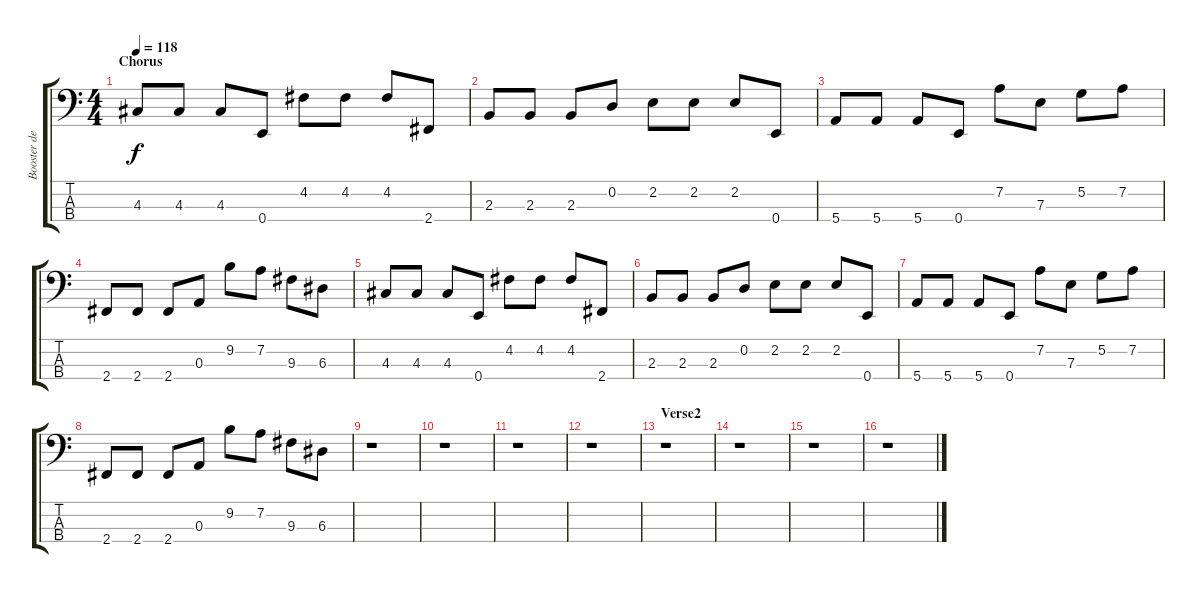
\track ("Booster del Bajo" "Booster de") {instrument electricbassfinger}
\staff {score tabs}
\tuning (G2 D2 A1 E1) {hide}
\ts (4 4)
\section ("" "Chorus")
\tempo 118
\clef f4
\ks c
4.3.8{dy f} 4.3.8 4.3.8 0.4.8 4.2.8 4.2.8 4.2.8 2.4.8 |
2.3.8 2.3.8 2.3.8 0.2.8 2.2.8 2.2.8 2.2.8 0.4.8 |
5.4.8 5.4.8 5.4.8 0.4.8 7.2.8 7.3.8 5.2.8 7.2.8 |
2.4.8 2.4.8 2.4.8 0.3.8 9.2.8 7.2.8 9.3.8 6.3.8 |
4.3.8 4.3.8 4.3.8 0.4.8 4.2.8 4.2.8 4.2.8 2.4.8 |
2.3.8 2.3.8 2.3.8 0.2.8 2.2.8 2.2.8 2.2.8 0.4.8 |
5.4.8 5.4.8 5.4.8 0.4.8 7.2.8 7.3.8 5.2.8 7.2.8 |
2.4.8 2.4.8 2.4.8 0.3.8 9.2.8 7.2.8 9.3.8 6.3.8 |
r.1 |
r.1 |
r.1 |
r.1 |
\section ("" "Verse2")
r.1 |
r.1 |
r.1 |
r.1
